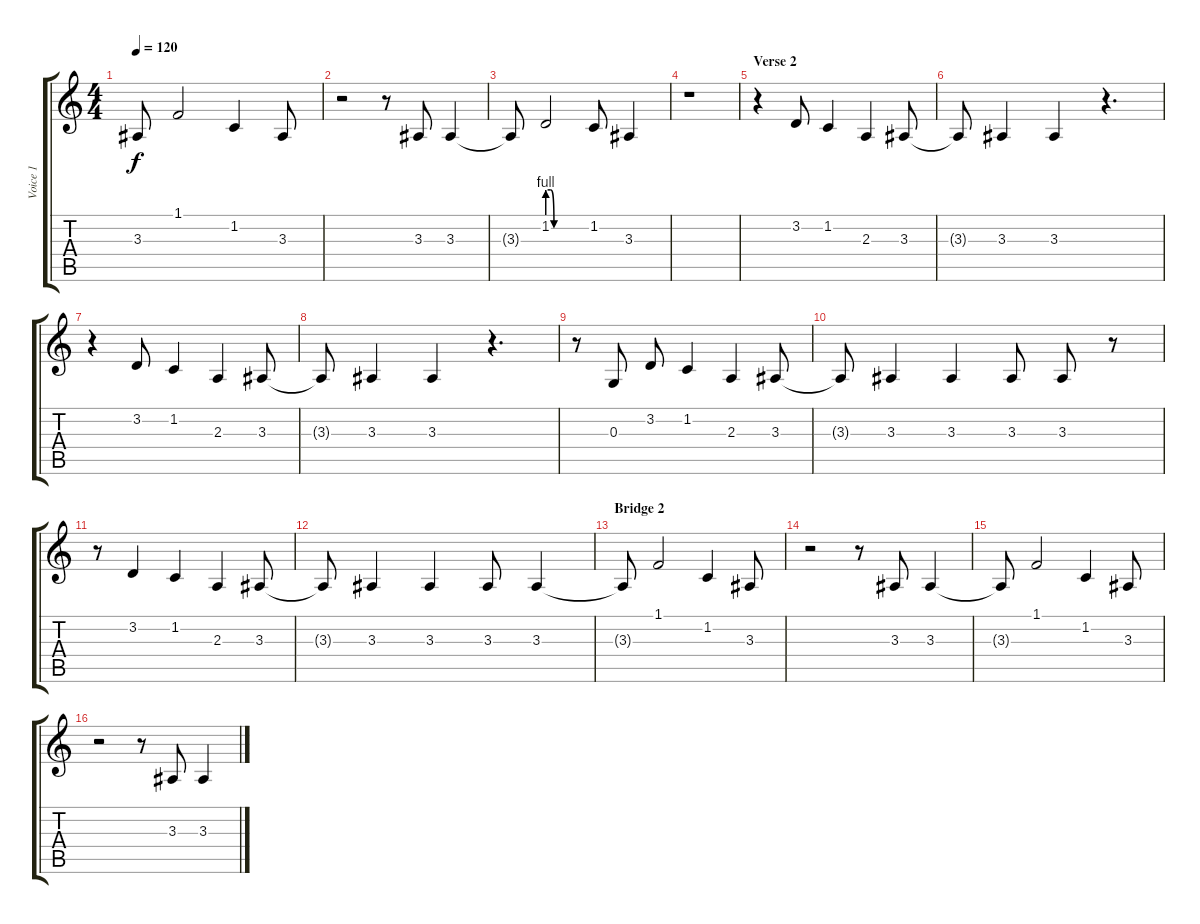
\track ("Voice 1" "Voice 1") {instrument oboe}
\staff {score tabs}
\tuning (E4 B3 G3 D3 A2 E2) {hide}
\ts (4 4)
\tempo 120
\clef g2
\ks c
3.3{t}.8{dy f} 1.1.2 1.2.4 3.3.8 |
r.2 r.8 3.3.8 3.3.4 |
3.3{t}.8 1.2{be (custom 0 4 5 4 10 0 20 0 40 0 60 0)}.2 1.2.8 3.3.4 |
r.1 |
\section ("" "Verse 2")
r.4 3.2.8 1.2.4 2.3.4 3.3.8 |
3.3{t}.8 3.3.4 3.3.4 r.4{d} |
r.4 3.2.8 1.2.4 2.3.4 3.3.8 |
3.3{t}.8 3.3.4 3.3.4 r.4{d} |
r.8 0.3.8 3.2.8 1.2.4 2.3.4 3.3.8 |
3.3{t}.8 3.3.4 3.3.4 3.3.8 3.3.8 r.8 |
r.8 3.2.4 1.2.4 2.3.4 3.3.8 |
3.3{t}.8 3.3.4 3.3.4 3.3.8 3.3.4 |
\section ("" "Bridge 2")
3.3{t}.8 1.1.2 1.2.4 3.3.8 |
r.2 r.8 3.3.8 3.3.4 |
3.3{t}.8 1.1.2 1.2.4 3.3.8 |
r.2 r.8 3.3.8 3.3.4
